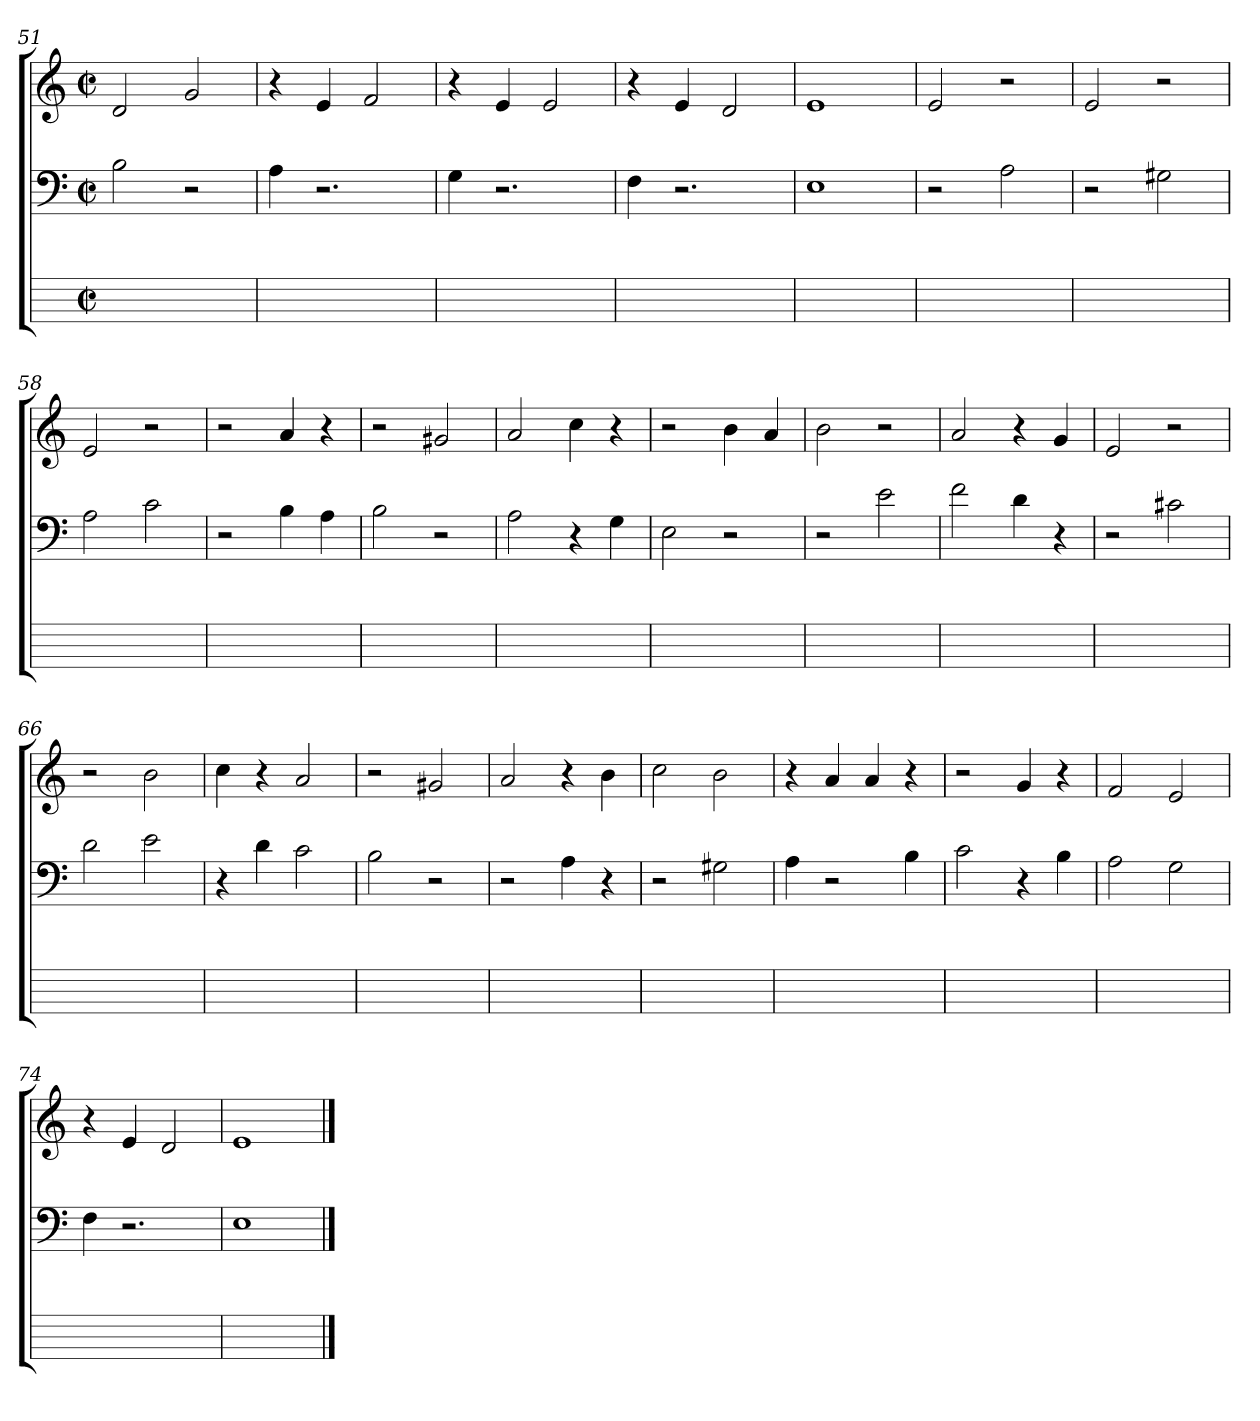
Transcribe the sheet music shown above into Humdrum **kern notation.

**kern	**kern	**kern
*part2	*part2	*part1
*staff3	*staff2	*staff1
*	*clefF4	*clefG2
*	*k[]	*k[]
*	*C:	*C:
*M2/2	*M2/2	*M2/2
*met(c|)	*met(c|)	*met(c|)
=51	=51	=51
1ryy	2B	2d
.	2r	2g
=52	=52	=52
1ryy	4A	4r
.	2.r	4e
.	.	2f
=53	=53	=53
1ryy	4G	4r
.	2.r	4e
.	.	2e
=54	=54	=54
1ryy	4F	4r
.	2.r	4e
.	.	2d
=55	=55	=55
1ryy	1E	1e
=56	=56	=56
1ryy	2r	2e
.	2A	2r
=57	=57	=57
1ryy	2r	2e
.	2G#X	2r
=58	=58	=58
1ryy	2A	2e
.	2c	2r
=59	=59	=59
1ryy	2r	2r
.	4B	4a
.	4A	4r
=60	=60	=60
1ryy	2B	2r
.	2r	2g#X
=61	=61	=61
1ryy	2A	2a
.	4r	4cc
.	4G	4r
=62	=62	=62
1ryy	2E	2r
.	2r	4b
.	.	4a
=63	=63	=63
1ryy	2r	2b
.	2e	2r
=64	=64	=64
1ryy	2f	2a
.	4d	4r
.	4r	4g
=65	=65	=65
1ryy	2r	2e
.	2c#X	2r
=66	=66	=66
1ryy	2d	2r
.	2e	2b
=67	=67	=67
1ryy	4r	4cc
.	4d	4r
.	2c	2a
=68	=68	=68
1ryy	2B	2r
.	2r	2g#X
=69	=69	=69
1ryy	2r	2a
.	4A	4r
.	4r	4b
=70	=70	=70
1ryy	2r	2cc
.	2G#X	2b
=71	=71	=71
1ryy	4A	4r
.	2r	4a
.	.	4a
.	4B	4r
=72	=72	=72
1ryy	2c	2r
.	4r	4g
.	4B	4r
=73	=73	=73
1ryy	2A	2f
.	2G	2e
=74	=74	=74
1ryy	4F	4r
.	2.r	4e
.	.	2d
=75	=75	=75
1ryy	1E	1e
==	==	==
*-	*-	*-
